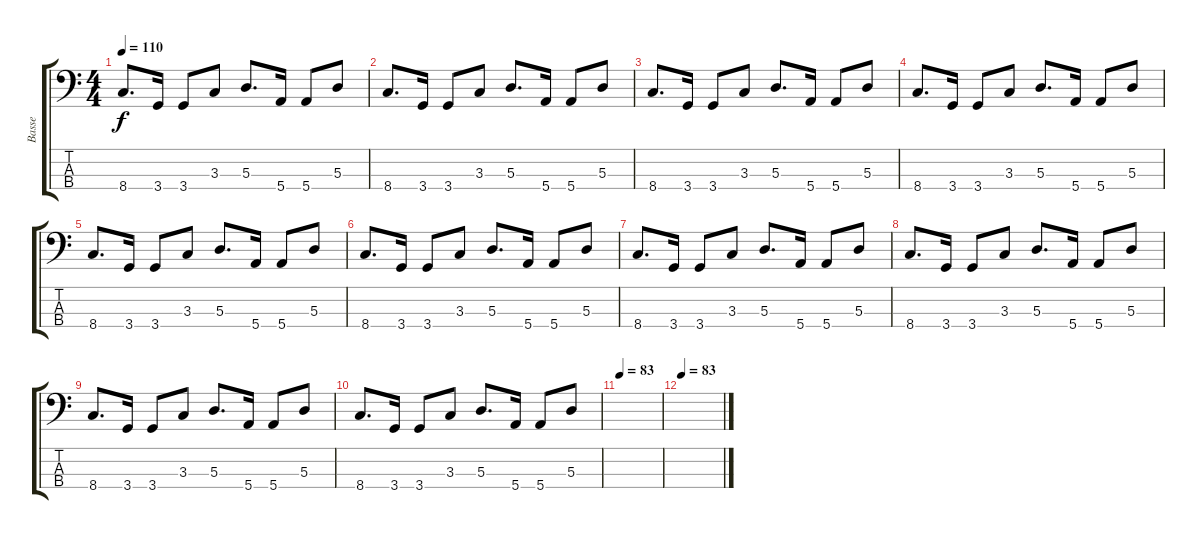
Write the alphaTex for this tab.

\track ("Basse" "Basse") {instrument electricbassfinger}
\staff {score tabs}
\tuning (G2 D2 A1 E1) {hide}
\ts (4 4)
\tempo 110
\clef f4
\ks c
8.4.8{d dy f} 3.4.16 3.4.8 3.3.8 5.3.8{d} 5.4.16 5.4.8 5.3.8 |
8.4.8{d} 3.4.16 3.4.8 3.3.8 5.3.8{d} 5.4.16 5.4.8 5.3.8 |
8.4.8{d} 3.4.16 3.4.8 3.3.8 5.3.8{d} 5.4.16 5.4.8 5.3.8 |
8.4.8{d} 3.4.16 3.4.8 3.3.8 5.3.8{d} 5.4.16 5.4.8 5.3.8 |
8.4.8{d} 3.4.16 3.4.8 3.3.8 5.3.8{d} 5.4.16 5.4.8 5.3.8 |
8.4.8{d} 3.4.16 3.4.8 3.3.8 5.3.8{d} 5.4.16 5.4.8 5.3.8 |
8.4.8{d} 3.4.16 3.4.8 3.3.8 5.3.8{d} 5.4.16 5.4.8 5.3.8 |
8.4.8{d} 3.4.16 3.4.8 3.3.8 5.3.8{d} 5.4.16 5.4.8 5.3.8 |
8.4.8{d} 3.4.16 3.4.8 3.3.8 5.3.8{d} 5.4.16 5.4.8 5.3.8 |
8.4.8{d} 3.4.16 3.4.8 3.3.8 5.3.8{d} 5.4.16 5.4.8 5.3.8 |
\tempo 83
|
\tempo 83
